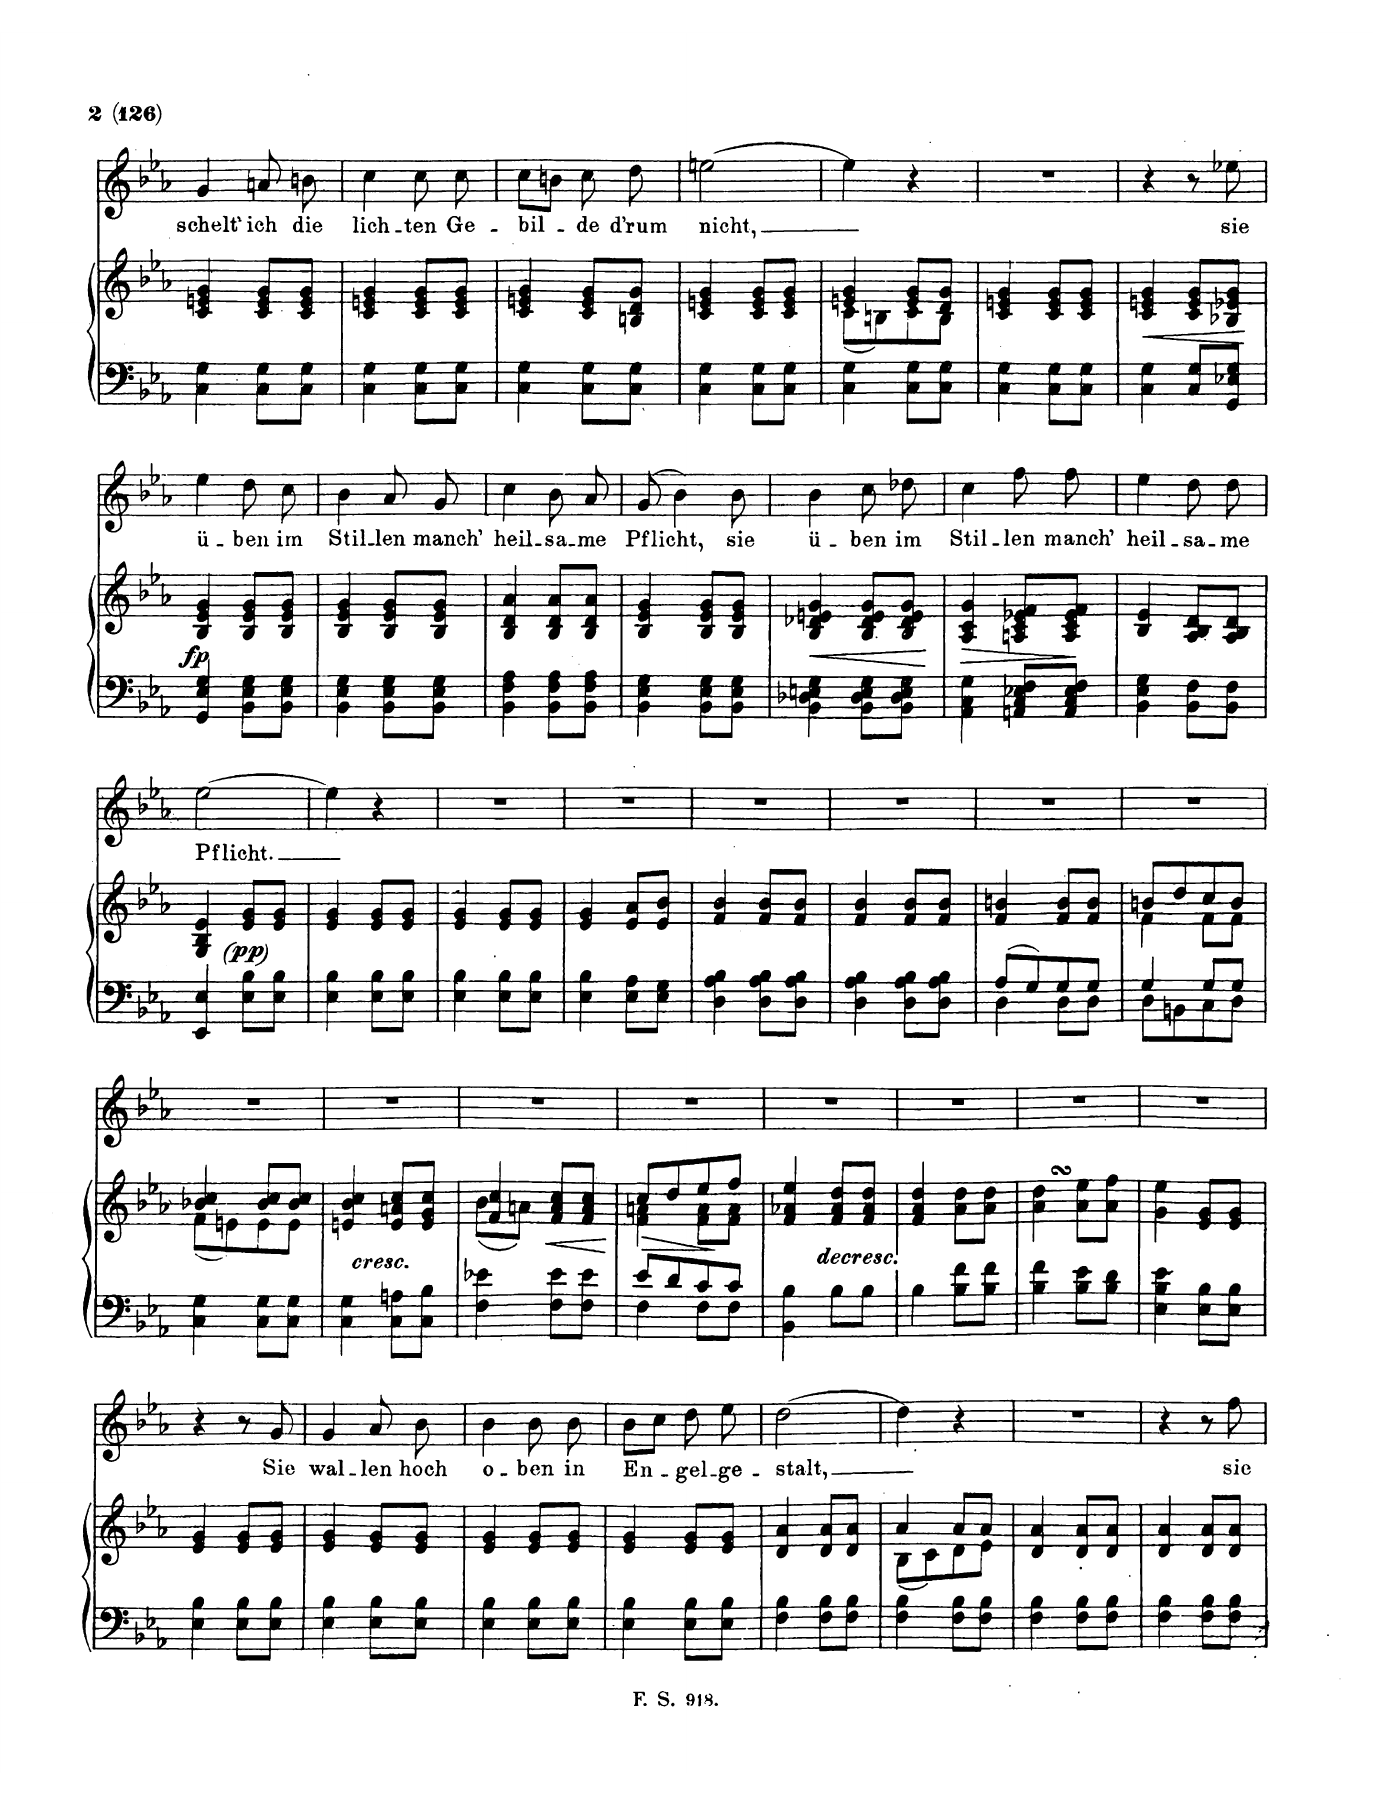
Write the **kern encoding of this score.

**kern	**kern	**dynam	**kern	**text
*part2	*part2	*part2	*part1	*part1
*staff3	*staff2	*staff2/3	*staff1	*staff1
*I"Pianoforte	*	*	*I"Singstimme                       Voice	*
*I'Pno	*	*	*	*
*clefF4	*clefG2	*	*clefG2	*
*k[b-e-a-]	*k[b-e-a-]	*	*k[b-e-a-]	*
*M2/4	*M2/4	*	*M2/4	*
=32	=32	=32	=32	=32
4C\ 4G\	4c/ 4en/ 4g/	.	4g/	schelt’
8C\ 8G\L	8c/ 8e/ 8g/L	.	8an/	ich
8C\ 8G\J	8c/ 8e/ 8g/J	.	8bn\	die
=33	=33	=33	=33	=33
4C\ 4G\	4c/ 4en/ 4g/	.	4cc\	lich-
8C\ 8G\L	8c/ 8e/ 8g/L	.	8cc\	-ten
8C\ 8G\J	8c/ 8e/ 8g/J	.	8cc\	Ge
=34	=34	=34	=34	=34
4C\ 4G\	4c/ 4en/ 4g/	.	8cc\L	bil-
.	.	.	8bn\J	.
8C\ 8G\L	8c/ 8e/ 8g/L	.	8cc\	-de
8C\ 8G\J	8Bn/ 8d/ 8g/J	.	8dd\	d’rum
=35	=35	=35	=35	=35
4C\ 4G\	4c/ 4en/ 4g/	.	[2een\	nicht,
8C\ 8G\L	8c/ 8e/ 8g/L	.	.	.
8C\ 8G\J	8c/ 8e/ 8g/J	.	.	.
=36	=36	=36	=36	=36
*	*^	*	*	*
4C\ 4G\	4en/ 4g/	(8c\L	.	4ee\]	.
.	.	8Bn\)	.	.	.
8C\ 8G\L	8e/ 8g/L	8c\	.	4r	.
8C\ 8G\J	8d/ 8g/J	8B\J	.	.	.
*	*v	*v	*	*	*
=37	=37	=37	=37	=37
4C\ 4G\	4c/ 4en/ 4g/	.	2r	.
8C\ 8G\L	8c/ 8e/ 8g/L	.	.	.
8C\ 8G\J	8c/ 8e/ 8g/J	.	.	.
=38	=38	=38	=38	=38
!	!	!LO:HP:b	!	!
4C\ 4G\	4c/ 4en/ 4g/	<	4r	.
8C/ 8G/L	8c/ 8e/ 8g/L	.	8r	.
8GG/ 8E-X/ 8G/J	8B-X/ 8e-X/ 8g/J	.	8ee-X\	sie
.	.	[	.	.
=39	=39	=39	=39	=39
!	!	!LO:DY:b	!	!
4GG/ 4E-/ 4G/	4B-/ 4e-/ 4g/	fp	4ee-\	ü-
8BB-\ 8E-\ 8G\L	8B-/ 8e-/ 8g/L	.	8dd\	-ben
8BB-\ 8E-\ 8G\J	8B-/ 8e-/ 8g/J	.	8cc\	im
=40	=40	=40	=40	=40
4BB-\ 4E-\ 4G\	4B-/ 4e-/ 4g/	.	4b-\	Stil-
8BB-\ 8E-\ 8G\L	8B-/ 8e-/ 8g/L	.	8a-/	-len
8BB-\ 8E-\ 8G\J	8B-/ 8e-/ 8g/J	.	8g/	manch’
=41	=41	=41	=41	=41
4BB-\ 4F\ 4A-\	4B-/ 4d/ 4a-/	.	4cc\	heil-
8BB-\ 8F\ 8A-\L	8B-/ 8d/ 8a-/L	.	8b-\	-sa-
8BB-\ 8F\ 8A-\J	8B-/ 8d/ 8a-/J	.	8a-/	-me
=42	=42	=42	=42	=42
4BB-\ 4E-\ 4G\	4B-/ 4e-/ 4g/	.	(8g/	Pflicht,
.	.	.	4b-\)	.
8BB-\ 8E-\ 8G\L	8B-/ 8e-/ 8g/L	.	.	.
8BB-\ 8E-\ 8G\J	8B-/ 8e-/ 8g/J	.	8b-\	sie
=43	=43	=43	=43	=43
!	!	!LO:HP:b	!	!
4BB-\ 4D-X\ 4En\ 4G\	4B-/ 4d-X/ 4en/ 4g/	<	4b-\	ü-
8BB-\ 8D-\ 8E\ 8G\L	8B-/ 8d-/ 8e/ 8g/L	.	8cc\	-ben
8BB-\ 8D-\ 8E\ 8G\J	8B-/ 8d-/ 8e/ 8g/J	.	8dd-X\	im
.	.	[	.	.
=44	=44	=44	=44	=44
!	!	!LO:HP:b	!	!
4AA-\ 4C\ 4G\	4A-/ 4c/ 4g/	>	4cc\	Stil-
8AAn/ 8C/ 8E-X/ 8F/L	8An/ 8c/ 8e-X/ 8f/L	.	8ff\	-len
8AA/ 8C/ 8E-/ 8F/J	8A/ 8c/ 8e-/ 8f/J	.	8ff\	manch’
.	.	]	.	.
=45	=45	=45	=45	=45
4BB-\ 4E-\ 4G\	4B-/ 4e-/	.	4ee-\	heil-
8BB-\ 8F\L	8A-/ 8B-/ 8d/L	.	8dd\	-sa-
8BB-\ 8F\J	8A-/ 8B-/ 8d/J	.	8dd\	-me
=46	=46	=46	=46	=46
4EE-/ 4E-/	4G/ 4B-/ 4e-/	.	[2ee-\	Pflicht.
!	!	!LO:DY:b	!	!
!	!	!LO:DY:n=1:b	!	!
!	!	!LO:DY:n=2:b	!	!
8E-\ 8B-\L	8e-/ 8g/L	other-dynamics pp other-dynamics	.	.
8E-\ 8B-\J	8e-/ 8g/J	.	.	.
=47	=47	=47	=47	=47
4E-\ 4B-\	4e-/ 4g/	.	4ee-\]	.
8E-\ 8B-\L	8e-/ 8g/L	.	4r	.
8E-\ 8B-\J	8e-/ 8g/J	.	.	.
=48	=48	=48	=48	=48
4E-\ 4B-\	4e-/ 4g/	.	2r	.
8E-\ 8B-\L	8e-/ 8g/L	.	.	.
8E-\ 8B-\J	8e-/ 8g/J	.	.	.
=49	=49	=49	=49	=49
4E-\ 4B-\	4e-/ 4g/	.	2r	.
8E-\ 8A-\L	8e-/ 8a-/L	.	.	.
8E-\ 8G\J	8e-/ 8b-/J	.	.	.
=50	=50	=50	=50	=50
4D\ 4A-\ 4B-\	4f/ 4b-/	.	2r	.
8D\ 8A-\ 8B-\L	8f/ 8b-/L	.	.	.
8D\ 8A-\ 8B-\J	8f/ 8b-/J	.	.	.
=51	=51	=51	=51	=51
4D\ 4A-\ 4B-\	4f/ 4b-/	.	2r	.
8D\ 8A-\ 8B-\L	8f/ 8b-/L	.	.	.
8D\ 8A-\ 8B-\J	8f/ 8b-/J	.	.	.
=52	=52	=52	=52	=52
*^	*	*	*	*
8A-/L	4D\	4f/ 4bn/	.	2r	.
8G/	.	.	.	.	.
8G/	8D\L	8f/ 8b/L	.	.	.
8G/J	8D\J	8f/ 8b/J	.	.	.
=53	=53	=53	=53	=53	=53
*	*	*^	*	*	*
4G/	8D\L	8bn/L	4f\	.	2r	.
.	8BBn\	8dd/	.	.	.	.
8G/L	8C\	8cc/	8f\L	.	.	.
8G/J	8D\J	8b/J	8f\J	.	.	.
*v	*v	*	*	*	*	*
=54	=54	=54	=54	=54	=54
4C\ 4G\	4b-X/ 4cc/	(8f\L	.	2r	.
.	.	8en\)	.	.	.
8C\ 8G\L	8b-/ 8cc/L	8e\	.	.	.
8C\ 8G\J	8b-/ 8cc/J	8e\J	.	.	.
=55	=55	=55	=55	=55	=55
!	!LO:TX:b:i:t=cresc.	!	!	!	!
*	*v	*v	*	*	*
4C\ 4G\	4en/ 4b-/ 4cc/	.	2r	.
8C\ 8An\L	8e/ 8an/ 8cc/L	.	.	.
8C\ 8B-\J	8e/ 8g/ 8cc/J	.	.	.
=56	=56	=56	=56	=56
*	*^	*	*	*
4F\ 4e-X\	4f/ 4cc/	(8b-\L	.	2r	.
.	.	8an\J)	.	.	.
!	!	!	!LO:HP:b	!	!
8F\ 8e-\L	8f/ 8a/ 8cc/L	4ryy	<	.	.
8F\ 8e-\J	8f/ 8a/ 8cc/J	.	.	.	.
*	*v	*v	*	*	*
.	.	[	.	.
=57	=57	=57	=57	=57
*^	*	*	*	*
!	!	!	!LO:HP:b	!	!
*	*	*^	*	*	*
8e-/L	4F\	8cc/L	4f\ 4an\	>	2r	.
8d/	.	8dd/	.	.	.	.
8c/	8F\L	8ee-/	8f\ 8a\L	.	.	.
8c/J	8F\J	8ff/J	8f\ 8a\J	.	.	.
*v	*v	*	*	*	*	*
*	*v	*v	*	*	*
.	.	]	.	.
=58	=58	=58	=58	=58
4BB-\ 4B-\	4f/ 4a-X/ 4ee-/	.	2r	.
!	!LO:TX:b:i:t=decresc.	!	!	!
8B-\L	8f/ 8a-/ 8dd/L	.	.	.
8B-\J	8f/ 8a-/ 8dd/J	.	.	.
=59	=59	=59	=59	=59
4B-\	4f/ 4a-/ 4dd/	.	2r	.
8B-\ 8f\L	8a-\ 8dd\L	.	.	.
8B-\ 8f\J	8a-\ 8dd\J	.	.	.
=60	=60	=60	=60	=60
4B-\ 4f\	4a-\sSSS 4dd\sSSS	.	2r	.
8B-\ 8e-\L	8a-\ 8ee-\L	.	.	.
8B-\ 8d\J	8a-\ 8ff\J	.	.	.
=61	=61	=61	=61	=61
4E-\ 4B-\ 4e-\	4g\ 4ee-\	.	2r	.
8E-\ 8B-\L	8e-/ 8g/L	.	.	.
8E-\ 8B-\J	8e-/ 8g/J	.	.	.
=62	=62	=62	=62	=62
4E-\ 4B-\	4e-/ 4g/	.	4r	.
8E-\ 8B-\L	8e-/ 8g/L	.	8r	.
8E-\ 8B-\J	8e-/ 8g/J	.	8g/	Sie
=63	=63	=63	=63	=63
4E-\ 4B-\	4e-/ 4g/	.	4g/	wal-
8E-\ 8B-\L	8e-/ 8g/L	.	8a-/	-len
8E-\ 8B-\J	8e-/ 8g/J	.	8b-\	hoch
=64	=64	=64	=64	=64
4E-\ 4B-\	4e-/ 4g/	.	4b-\	o-
8E-\ 8B-\L	8e-/ 8g/L	.	8b-\	-ben
8E-\ 8B-\J	8e-/ 8g/J	.	8b-\	in
=65	=65	=65	=65	=65
4E-\ 4B-\	4e-/ 4g/	.	8b-\L	En-
.	.	.	8cc\J	.
8E-\ 8B-\L	8e-/ 8g/L	.	8dd\	-gel-
8E-\ 8B-\J	8e-/ 8g/J	.	8ee-\	-ge-
=66	=66	=66	=66	=66
4F\ 4B-\	4d/ 4a-/	.	[2dd\	-stalt,
8F\ 8B-\L	8d/ 8a-/L	.	.	.
8F\ 8B-\J	8d/ 8a-/J	.	.	.
=67	=67	=67	=67	=67
*	*^	*	*	*
4F\ 4B-\	4a-/	(8B-\L	.	4dd\]	.
.	.	8c\)	.	.	.
8F\ 8B-\L	8a-/L	8d\	.	4r	.
8F\ 8B-\J	8a-/J	8e-\J	.	.	.
*	*v	*v	*	*	*
=68	=68	=68	=68	=68
4F\ 4B-\	4d/ 4a-/	.	2r	.
8F\ 8B-\L	8d/ 8a-/L	.	.	.
8F\ 8B-\J	8d/ 8a-/J	.	.	.
=69	=69	=69	=69	=69
4F\ 4B-\	4d/ 4a-/	.	4r	.
8F\ 8B-\L	8d/ 8a-/L	.	8r	.
8F\ 8B-\J	8d/ 8a-/J	.	8ff\	sie
=	=	=	=	=
*-	*-	*-	*-	*-
